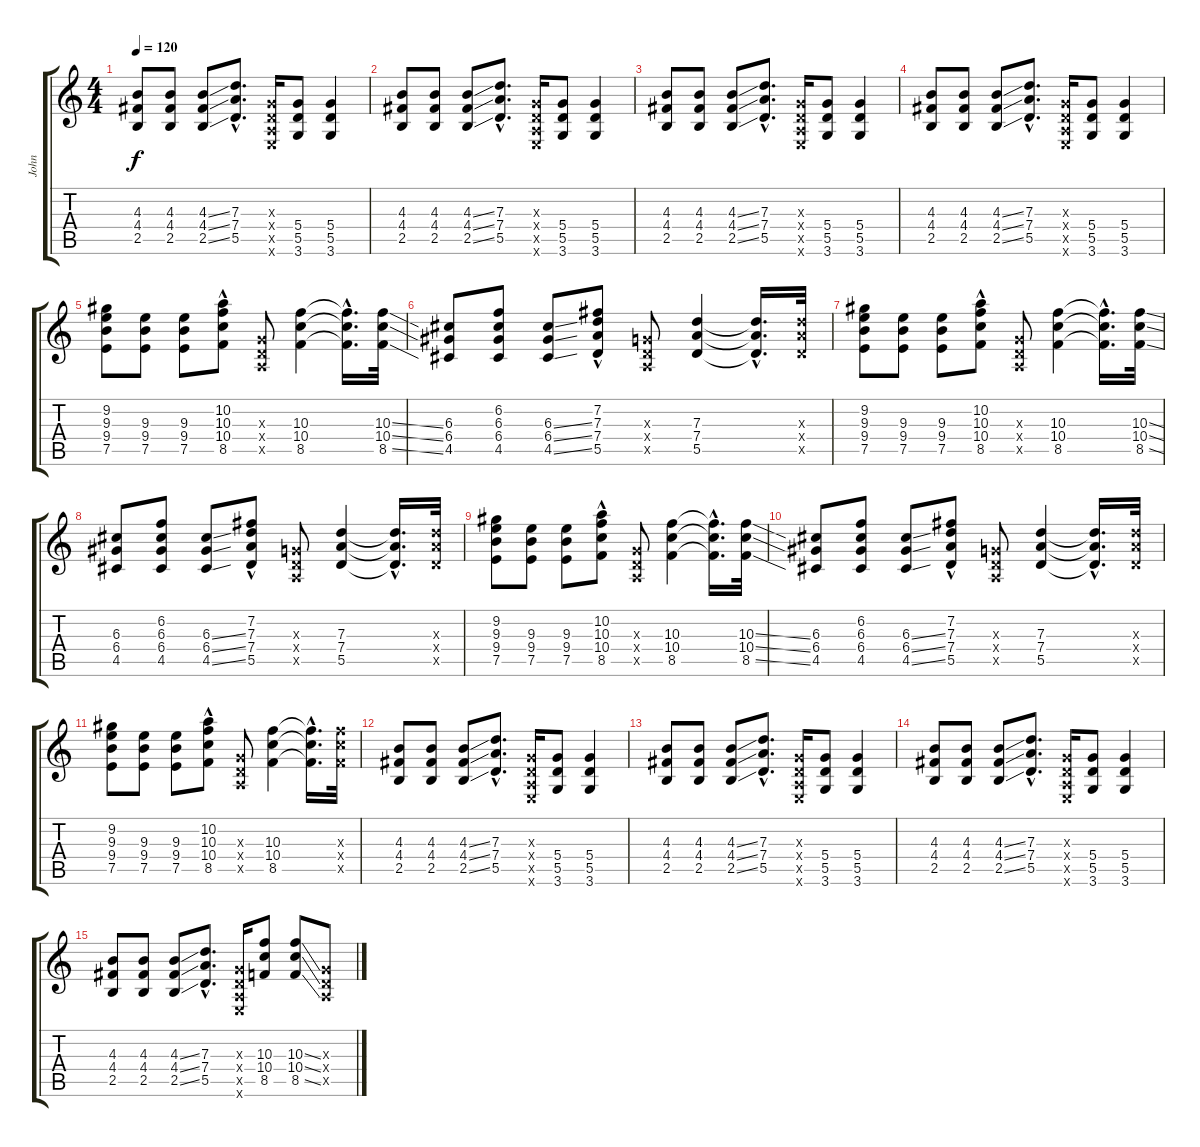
\track ("John" "John") {instrument overdrivenguitar}
\staff {score tabs}
\tuning (E4 B3 G3 D3 A2 E2) {hide}
\ts (4 4)
\tempo 120
\clef g2
\ks c
(4.3 4.4 2.5).8{dy f} (4.3 4.4 2.5).8 (4.3{ss} 4.4{ss} 2.5{ss}).8 (7.3{hac} 7.4{hac} 5.5{hac}).8{d} (0.3{x} 0.4{x} 0.5{x} 0.6{x}).16 (5.4 5.5 3.6).8 (5.4 5.5 3.6).4 |
(4.3 4.4 2.5).8 (4.3 4.4 2.5).8 (4.3{ss} 4.4{ss} 2.5{ss}).8 (7.3{hac} 7.4{hac} 5.5{hac}).8{d} (0.3{x} 0.4{x} 0.5{x} 0.6{x}).16 (5.4 5.5 3.6).8 (5.4 5.5 3.6).4 |
(4.3 4.4 2.5).8 (4.3 4.4 2.5).8 (4.3{ss} 4.4{ss} 2.5{ss}).8 (7.3{hac} 7.4{hac} 5.5{hac}).8{d} (0.3{x} 0.4{x} 0.5{x} 0.6{x}).16 (5.4 5.5 3.6).8 (5.4 5.5 3.6).4 |
(4.3 4.4 2.5).8 (4.3 4.4 2.5).8 (4.3{ss} 4.4{ss} 2.5{ss}).8 (7.3{hac} 7.4{hac} 5.5{hac}).8{d} (0.3{x} 0.4{x} 0.5{x} 0.6{x}).16 (5.4 5.5 3.6).8 (5.4 5.5 3.6).4 |
(9.2 9.3 9.4 7.5).8 (9.3 9.4 7.5).8 (9.3 9.4 7.5).8 (10.2 10.3{hac} 10.4 8.5).8 (0.3{x} 0.4{x} 0.5{x}).8 (10.3 10.4 8.5).4 (10.3{hac t} 10.4{hac t} 8.5{hac t}).16{d} (10.3{ss} 10.4{ss} 8.5{ss}).32 |
(6.3 6.4 4.5).8 (6.2 6.3 6.4 4.5).8 (6.3{ss} 6.4{ss} 4.5{ss}).8 (7.2 7.3{hac} 7.4 5.5).8 (0.3{x} 0.4{x} 0.5{x}).8 (7.3 7.4 5.5).4 (7.3{hac t} 7.4{hac t} 5.5{hac t}).16{d} (7.3{x} 7.4{x} 5.5{x}).32 |
(9.2 9.3 9.4 7.5).8 (9.3 9.4 7.5).8 (9.3 9.4 7.5).8 (10.2 10.3{hac} 10.4 8.5).8 (0.3{x} 0.4{x} 0.5{x}).8 (10.3 10.4 8.5).4 (10.3{hac t} 10.4{hac t} 8.5{hac t}).16{d} (10.3{ss} 10.4{ss} 8.5{ss}).32 |
(6.3 6.4 4.5).8 (6.2 6.3 6.4 4.5).8 (6.3{ss} 6.4{ss} 4.5{ss}).8 (7.2 7.3{hac} 7.4 5.5).8 (0.3{x} 0.4{x} 0.5{x}).8 (7.3 7.4 5.5).4 (7.3{hac t} 7.4{hac t} 5.5{hac t}).16{d} (7.3{x} 7.4{x} 5.5{x}).32 |
(9.2 9.3 9.4 7.5).8 (9.3 9.4 7.5).8 (9.3 9.4 7.5).8 (10.2 10.3{hac} 10.4 8.5).8 (0.3{x} 0.4{x} 0.5{x}).8 (10.3 10.4 8.5).4 (10.3{hac t} 10.4{hac t} 8.5{hac t}).16{d} (10.3{ss} 10.4{ss} 8.5{ss}).32 |
(6.3 6.4 4.5).8 (6.2 6.3 6.4 4.5).8 (6.3{ss} 6.4{ss} 4.5{ss}).8 (7.2 7.3{hac} 7.4 5.5).8 (0.3{x} 0.4{x} 0.5{x}).8 (7.3 7.4 5.5).4 (7.3{hac t} 7.4{hac t} 5.5{hac t}).16{d} (7.3{x} 7.4{x} 5.5{x}).32 |
(9.2 9.3 9.4 7.5).8 (9.3 9.4 7.5).8 (9.3 9.4 7.5).8 (10.2 10.3{hac} 10.4 8.5).8 (0.3{x} 0.4{x} 0.5{x}).8 (10.3 10.4 8.5).4 (10.3{hac t} 10.4{hac t} 8.5{hac t}).16{d} (10.3{x} 10.4{x} 8.5{x}).32 |
(4.3 4.4 2.5).8 (4.3 4.4 2.5).8 (4.3{ss} 4.4{ss} 2.5{ss}).8 (7.3{hac} 7.4{hac} 5.5{hac}).8{d} (0.3{x} 0.4{x} 0.5{x} 0.6{x}).16 (5.4 5.5 3.6).8 (5.4 5.5 3.6).4 |
(4.3 4.4 2.5).8 (4.3 4.4 2.5).8 (4.3{ss} 4.4{ss} 2.5{ss}).8 (7.3{hac} 7.4{hac} 5.5{hac}).8{d} (0.3{x} 0.4{x} 0.5{x} 0.6{x}).16 (5.4 5.5 3.6).8 (5.4 5.5 3.6).4 |
(4.3 4.4 2.5).8 (4.3 4.4 2.5).8 (4.3{ss} 4.4{ss} 2.5{ss}).8 (7.3{hac} 7.4{hac} 5.5{hac}).8{d} (0.3{x} 0.4{x} 0.5{x} 0.6{x}).16 (5.4 5.5 3.6).8 (5.4 5.5 3.6).4 |
(4.3 4.4 2.5).8 (4.3 4.4 2.5).8 (4.3{ss} 4.4{ss} 2.5{ss}).8 (7.3{hac} 7.4{hac} 5.5{hac}).8{d} (0.3{x} 0.4{x} 0.5{x} 0.6{x}).16 (10.3 10.4 8.5).8 (10.3{ss} 10.4{ss} 8.5{ss}).8 (0.3{x} 0.4{x} 0.5{x}).8
